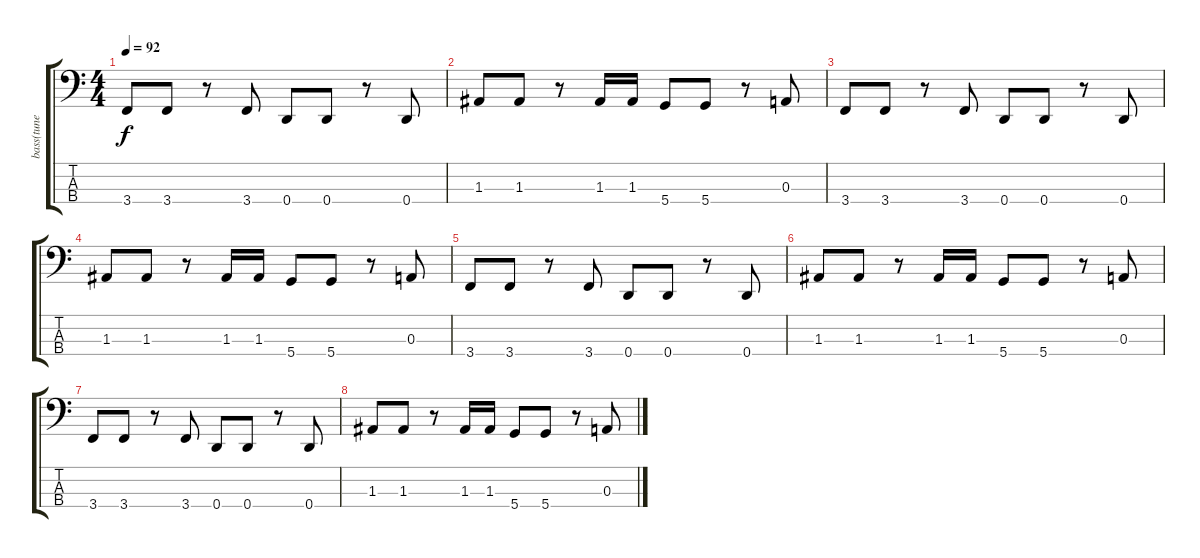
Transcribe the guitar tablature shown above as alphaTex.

\track ("bass(tune down)" "bass(tune ") {instrument electricbasspick}
\staff {score tabs}
\tuning (G2 D2 A1 D1) {hide}
\ts (4 4)
\tempo 92
\clef f4
\ks c
3.4.8{dy f} 3.4.8 r.8 3.4.8 0.4.8 0.4.8 r.8 0.4.8 |
1.3.8 1.3.8 r.8 1.3.16 1.3.16 5.4.8 5.4.8 r.8 0.3.8 |
3.4.8 3.4.8 r.8 3.4.8 0.4.8 0.4.8 r.8 0.4.8 |
1.3.8 1.3.8 r.8 1.3.16 1.3.16 5.4.8 5.4.8 r.8 0.3.8 |
3.4.8 3.4.8 r.8 3.4.8 0.4.8 0.4.8 r.8 0.4.8 |
1.3.8 1.3.8{volume 13} r.8 1.3.16 1.3.16 5.4.8 5.4.8 r.8{volume 12} 0.3.8 |
3.4.8 3.4.8 r.8 3.4.8{volume 12} 0.4.8 0.4.8 r.8 0.4.8{volume 9} |
1.3.8{volume 7} 1.3.8 r.8 1.3.16{volume 5} 1.3.16 5.4.8 5.4.8{volume 3} r.8 0.3.8{volume 1}
